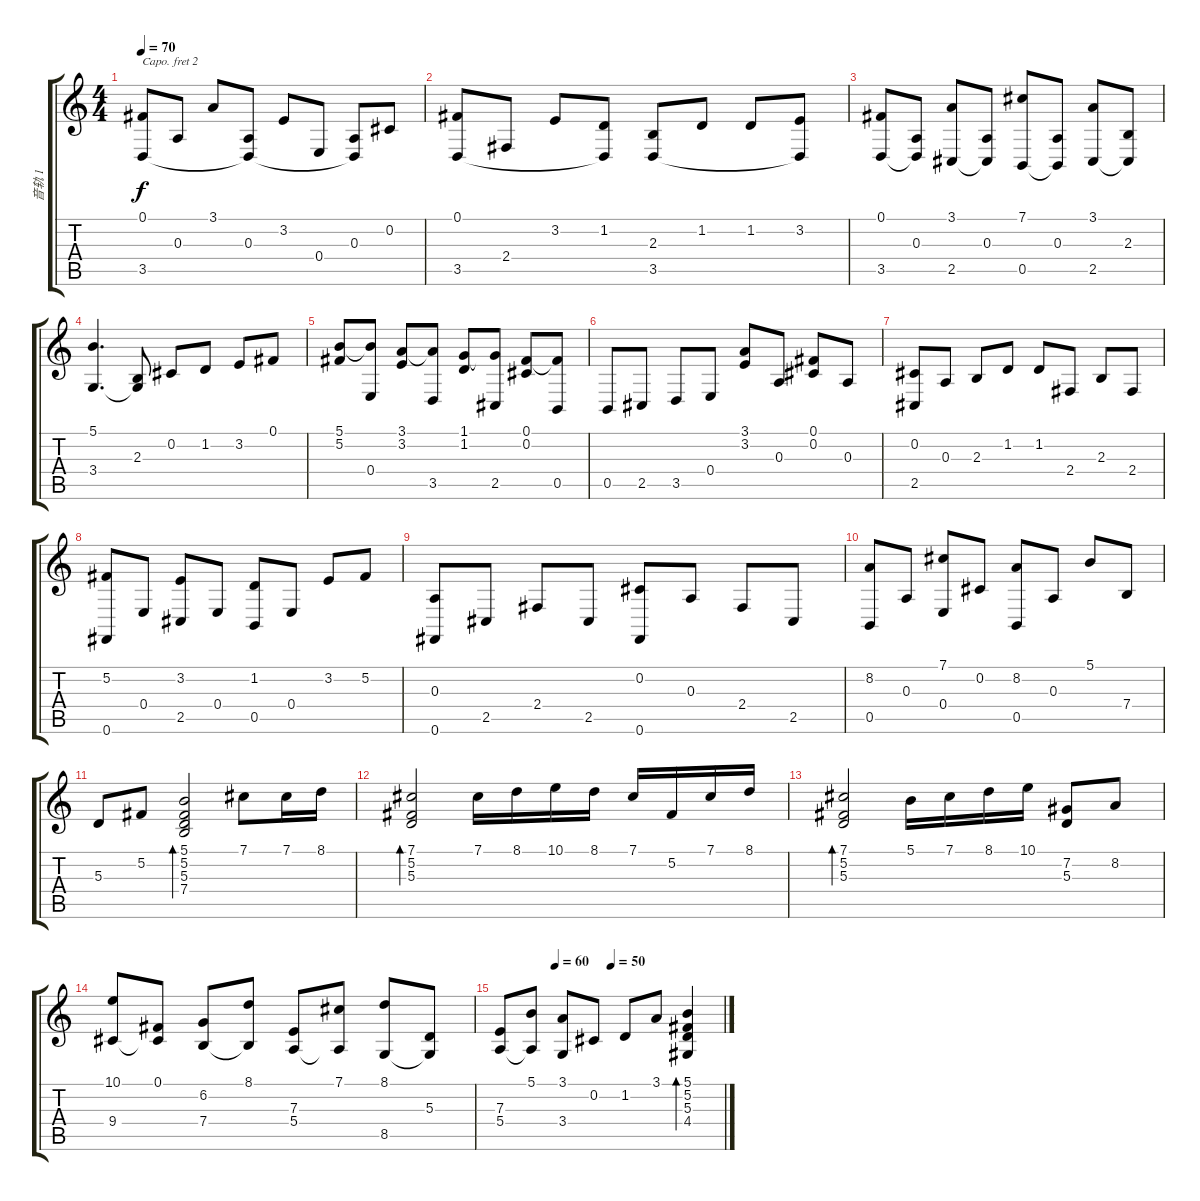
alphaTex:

\track ("音轨 1" "音轨 1") {instrument acousticgrandpiano}
\staff {score tabs}
\capo 2
\tuning (E4 B3 G3 D3 A2 E2) {hide}
\ts (4 4)
\tempo 70
\clef g2
\ks c
(0.1 3.5).8{dy f} 0.3.8 3.1.8 (0.3 3.5{t}).8 3.2.8 0.4.8 (0.3 3.5{t}).8 0.2.8 |
(0.1 3.5).8 2.4.8 3.2.8 (1.2 3.5{t}).8 (2.3 3.5).8 1.2.8 1.2.8 (3.2 3.5{t}).8 |
(0.1 3.5).8 (0.3 3.5{t}).8 (3.1 2.5).8 (0.3 2.5{t}).8 (7.1 0.5).8 (0.3 0.5{t}).8 (3.1 2.5).8 (2.3 2.5{t}).8 |
(5.1 3.4).4{d} (2.3 3.4{t}).8 0.2.8 1.2.8 3.2.8 0.1.8 |
(5.1 5.2).8 (5.1{t} 0.4).8 (3.1 3.2).8 (3.1{t} 3.5).8 (1.1 1.2).8 (1.1{t} 2.5).8 (0.1 0.2).8 (0.1{t} 0.5).8 |
0.5.8 2.5.8 3.5.8 0.4.8 (3.1 3.2).8 0.3.8 (0.1 0.2).8 0.3.8 |
(0.2 2.5).8 0.3.8 2.3.8 1.2.8 1.2.8 2.4.8 2.3.8 2.4.8 |
(5.2 0.6).8 0.4.8 (3.2 2.5).8 0.4.8 (1.2 0.5).8 0.4.8 3.2.8 5.2.8 |
(0.3 0.6).8 2.5.8 2.4.8 2.5.8 (0.2 0.6).8 0.3.8 2.4.8 2.5.8 |
(8.2 0.5).8 0.3.8 (7.1 0.4).8 0.2.8 (8.2 0.5).8 0.3.8 5.1.8 7.4.8 |
5.3.8 5.2.8 (5.1 5.2 5.3 7.4).2{bd 240} 7.1.8 7.1.16 8.1.16 |
(7.1 5.2 5.3).2{bd 240} 7.1.16 8.1.16 10.1.16 8.1.16 7.1.16 5.2.16 7.1.16 8.1.16 |
(7.1 5.2 5.3).2{bd 240} 5.1.16 7.1.16 8.1.16 10.1.16 (7.2 5.3).8 8.2.8 |
(10.1 9.4).8 (0.1 9.4{t}).8 (6.2 7.4).8 (8.1 7.4{t}).8 (7.3 5.4).8 (7.1 5.4{t}).8 (8.1 8.5).8 (5.3 8.5{t}).8 |
\tempo (60 0.25)
\tempo (50 0.5)
(7.3 5.4).8 (5.1 5.4{t}).8 (3.1 3.4).8 0.2.8 1.2.8 3.1.8 (5.1 5.2 5.3 4.4).4{bd 240}
